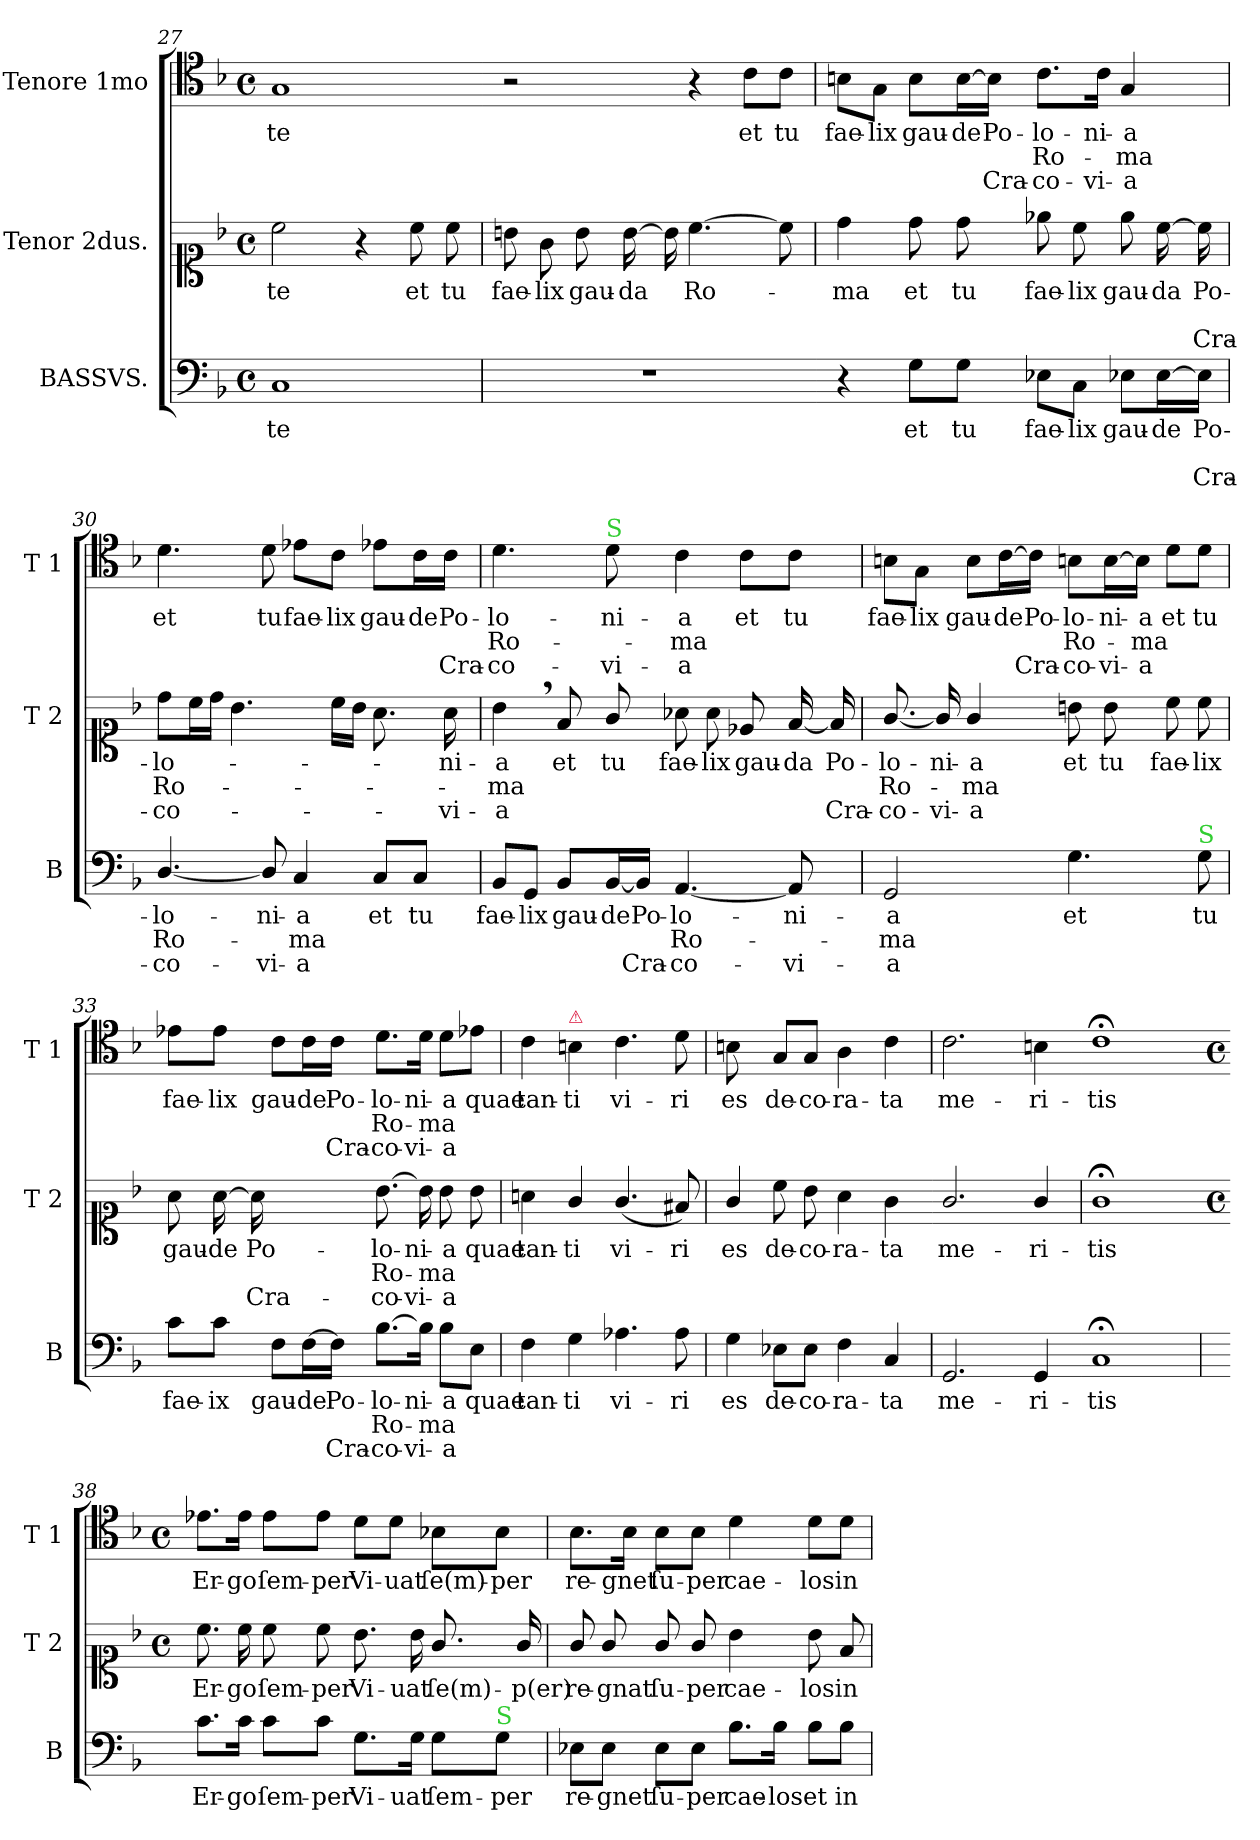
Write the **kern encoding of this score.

**kern	**text	**text	**text	**kern	**text	**text	**text	**kern	**text	**text	**text
*part3	*part3	*part3	*part3	*part2	*part2	*part2	*part2	*part1	*part1	*part1	*part1
*staff3	*staff3	*staff3	*staff3	*staff2	*staff2	*staff2	*staff2	*staff1	*staff1	*staff1	*staff1
*I"BASSVS.	*	*	*	*I"Tenor 2dus.	*	*	*	*I"Tenore 1mo	*	*	*
*I'B	*	*	*	*I'T 2	*	*	*	*I'T 1	*	*	*
*clefF4	*	*	*	*clefC1	*	*	*	*clefC4	*	*	*
*	*	*	*	*ITrd8c12	*	*	*	*	*	*	*
*k[b-]	*	*	*	*k[b-]	*	*	*	*k[b-]	*	*	*
*M4/4	*	*	*	*M4/4	*	*	*	*M4/4	*	*	*
*met(c)	*	*	*	*met(c)	*	*	*	*met(c)	*	*	*
=27	=27	=27	=27	=27	=27	=27	=27	=27	=27	=27	=27
1C/	-te	.	.	2c\	-te	.	.	1G/	-te	.	.
.	.	.	.	4r	.	.	.	.	.	.	.
.	.	.	.	8c\	et	.	.	.	.	.	.
.	.	.	.	8c\	tu	.	.	.	.	.	.
=28	=28-	=28-	=28-	=28	=28-	=28-	=28-	=28-	=28-	=28-	=28-
1r	.	.	.	8Bn\	fae-	.	.	2r	.	.	.
.	.	.	.	8G\	-lix	.	.	.	.	.	.
.	.	.	.	8B\	gau-	.	.	.	.	.	.
.	.	.	.	[16B\	-da	.	.	.	.	.	.
.	.	.	.	16B\]	.	.	.	.	.	.	.
.	.	.	.	[4.c\	Ro-	.	.	4r	.	.	.
.	.	.	.	.	.	.	.	8c\L	et	.	.
.	.	.	.	8c\]	.	.	.	8c\J	tu	.	.
=29-	=29	=29	=29	=29	=29	=29	=29	=29	=29	=29	=29
4r	.	.	.	4d\	-ma	.	.	8Bn\L	fae-	.	.
.	.	.	.	.	.	.	.	8G\J	-lix	.	.
8G\L	et	.	.	8d\	et	.	.	8B\L	gau-	.	.
8G\J	tu	.	.	8d\	tu	.	.	[16B\L	-de	.	.
.	.	.	.	.	.	.	.	16B\JJ]	Po-	.	Cra-
8E-X\L	fae-	.	.	8e-X\	fae-	.	.	8.c\L	-lo-	Ro-	-co-
8C\J	-lix	.	.	8c\	-lix	.	.	.	.	.	.
.	.	.	.	.	.	.	.	16c\Jk	-ni-	.	-vi-
8E-X\L	gau-	.	.	8e-\	gau-	.	.	4G/	-a	-ma	-a
[16E-\L	-de	.	.	[16c\	-da	.	.	.	.	.	.
16E-\JJ]	Po-	.	Cra-	16c\]	Po-	.	Cra-	.	.	.	.
=30	=30	=30	=30	=30	=30	=30	=30	=30	=30	=30	=30
!	!	!	!	!	!	!	!	!	!LO:LY:i	!	!
[4.D/	-lo-	Ro-	-co-	8d\L	-lo-	Ro-	-co-	4.d\	et	.	.
.	.	.	.	16c\L	.	.	.	.	.	.	.
.	.	.	.	16d\JJ	.	.	.	.	.	.	.
.	.	.	.	4.B-\	.	.	.	.	.	.	.
!	!	!	!	!	!	!	!	!	!LO:LY:i	!	!
8D/]	-ni-	.	-vi-	.	.	.	.	8d\	tu	.	.
!	!	!	!	!	!	!	!	!	!LO:LY:i	!	!
4C/	-a	-ma	-a	.	.	.	.	8e-X\L	fae-	.	.
!	!	!	!	!	!	!	!	!	!LO:LY:i	!	!
.	.	.	.	16c\LL	.	.	.	8c\J	-lix	.	.
.	.	.	.	16B-\JJ	.	.	.	.	.	.	.
!	!LO:LY:i	!	!	!	!	!	!	!	!LO:LY:i	!	!
8C/L	et	.	.	8.A\	.	.	.	8e-X\L	gau-	.	.
!	!LO:LY:i	!	!	!	!	!	!	!	!LO:LY:i	!	!
8C/J	tu	.	.	.	.	.	.	16c\L	-de	.	.
!	!	!	!	!	!	!	!	!	!LO:LY:i	!	!LO:LY:i
.	.	.	.	16A\	-ni-	.	-vi-	16c\JJ	Po-	.	Cra-
=31	=31	=31	=31	=31	=31	=31	=31	=31	=31	=31	=31
!	!LO:LY:i	!	!	!	!	!	!	!	!LO:LY:i	!LO:LY:i	!LO:LY:i
8BB-/L	fae-	.	.	4B-,<\	-a	-ma	-a	4.d\	-lo-	Ro-	-co-
!	!LO:LY:i	!	!	!	!	!	!	!	!	!	!
8GG/J	-lix	.	.	.	.	.	.	.	.	.	.
!	!LO:LY:i	!	!	!	!LO:LY:i	!	!	!	!	!	!
8BB-/L	gau-	.	.	8F/	et	.	.	.	.	.	.
!	!	!	!	!	!	!	!	!LO:TX:a:color=limegreen:t=S	!	!	!
!	!LO:LY:i	!	!	!	!LO:LY:i	!	!	!	!LO:LY:i	!	!LO:LY:i
[16BB-/L	-de	.	.	8G/	tu	.	.	8d\	-ni-	.	-vi-
!	!LO:LY:i	!	!LO:LY:i	!	!	!	!	!	!	!	!
16BB-/JJ]	Po-	.	Cra-	.	.	.	.	.	.	.	.
!	!LO:LY:i	!LO:LY:i	!LO:LY:i	!	!LO:LY:i	!	!	!	!LO:LY:i	!LO:LY:i	!LO:LY:i
[4.AA/	-lo-	Ro-	-co-	8A-X\	fae-	.	.	4c\	-a	-ma	-a
!	!	!	!	!	!LO:LY:i	!	!	!	!	!	!
.	.	.	.	8A-\	-lix	.	.	.	.	.	.
!	!	!	!	!	!LO:LY:i	!	!	!	!	!	!
.	.	.	.	8E-X/	gau-	.	.	8c\L	et	.	.
!	!LO:LY:i	!	!LO:LY:i	!	!LO:LY:i	!	!	!	!	!	!
8AA/]	-ni-	.	-vi-	[16F/	-da	.	.	8c\J	tu	.	.
!	!	!	!	!	!LO:LY:i	!	!LO:LY:i	!	!	!	!
.	.	.	.	16F/]	Po-	.	Cra-	.	.	.	.
=32	=32	=32	=32	=32	=32	=32	=32	=32	=32	=32	=32
!	!LO:LY:i	!LO:LY:i	!LO:LY:i	!	!LO:LY:i	!LO:LY:i	!LO:LY:i	!	!	!	!
2GG/	-a	-ma	-a	[8.G/	-lo-	Ro-	-co-	8Bn\L	fae-	.	.
.	.	.	.	.	.	.	.	8G\J	-lix	.	.
!	!	!	!	!	!LO:LY:i	!	!LO:LY:i	!	!	!	!
.	.	.	.	16G/]	ni-	.	-vi-	.	.	.	.
!	!	!	!	!	!LO:LY:i	!LO:LY:i	!LO:LY:i	!	!	!	!
.	.	.	.	4G/	-a	-ma	-a	8B\L	gau-	.	.
.	.	.	.	.	.	.	.	[16c\L	-de	.	.
.	.	.	.	.	.	.	.	16c\JJ]	Po-	.	Cra-
4.G\	et	.	.	8Bn\	et	.	.	8Bn\L	-lo-	Ro-	-co-
.	.	.	.	8B\	tu	.	.	[16B\L	-ni-	.	-vi-
.	.	.	.	.	.	.	.	16B\JJ]	-a	-ma	-a
!	!	!	!	!	!	!	!	!	!LO:LY:i	!	!
.	.	.	.	8c\	fae-	.	.	8d\L	et	.	.
!LO:TX:a:color=limegreen:t=S	!	!	!	!	!	!	!	!	!	!	!
!	!	!	!	!	!	!	!	!	!LO:LY:i	!	!
8G\	tu	.	.	8c\	-lix	.	.	8d\J	tu	.	.
=33	=33	=33	=33	=33	=33	=33	=33	=33	=33	=33	=33
!	!	!	!	!	!	!	!	!	!LO:LY:i	!	!
8c\L	fae-	.	.	8A\	gau-	.	.	8e-X\L	fae-	.	.
!	!	!	!	!	!	!	!	!	!LO:LY:i	!	!
8c\J	-ix	.	.	[16A\	-de	.	.	8e-\J	-lix	.	.
.	.	.	.	16A\]	Po-	.	Cra-	.	.	.	.
!	!	!	!	!	!	!	!	!	!LO:LY:i	!	!
8F\L	gau-	.	.	4ryy	.	.	.	8c\L	gau-	.	.
!	!	!	!	!	!	!	!	!	!LO:LY:i	!	!
[16F\L	-de	.	.	.	.	.	.	16c\L	-de	.	.
!	!	!	!	!	!	!	!	!	!LO:LY:i	!	!LO:LY:i
16F\JJ]	Po-	.	Cra-	.	.	.	.	16c\JJ	Po-	.	Cra-
!	!	!	!	!	!	!	!	!	!LO:LY:i	!LO:LY:i	!LO:LY:i
[8.B-\L	-lo-	Ro-	-co-	[8.B-\	-lo-	Ro-	-co-	8.d\L	-lo-	Ro-	-co-
!	!	!	!	!	!	!	!	!	!LO:LY:i	!	!LO:LY:i
16B-\Jk]	-ni-	.	-vi-	16B-\]	-ni-	.	-vi-	16d\Jk	-ni-	.	-vi-
!	!	!	!	!	!	!	!	!	!LO:LY:i	!LO:LY:i	!LO:LY:i
8B-\L	-a	-ma	-a	8B-\	-a	-ma	-a	8d\L	-a	-ma	-a
8E\J	quae	.	.	8B-\	quae	.	.	8e-X\J	quae	.	.
=34	=34	=34	=34	=34	=34	=34	=34	=34	=34	=34	=34
4F\	tan-	.	.	4An\	tan-	.	.	4c\	tan-	.	.
!	!	!	!	!	!	!	!	!LO:TX:a:color=crimson:t=⚠	!	!	!
4G\	-ti	.	.	4G/	-ti	.	.	4Bn\	-ti	.	.
4.A-X\	vi-	.	.	(4.G/	vi-	.	.	4.c\	vi-	.	.
8A-\	-ri	.	.	8F#X/)	-ri	.	.	8d\	-ri	.	.
=35	=35	=35	=35	=35	=35	=35	=35	=35	=35	=35	=35
!	!	!	!	!	!	!	!	!LO:N:vis=8	!	!	!
4G\	es	.	.	4G/	es	.	.	4Bn\	es	.	.
8E-X\L	de-	.	.	8c\	de-	.	.	8G/L	de-	.	.
8E-\J	-co-	.	.	8B-\	-co-	.	.	8G/J	-co-	.	.
4F\	-ra-	.	.	4A\	-ra-	.	.	4A\	-ra-	.	.
4C/	-ta	.	.	4G\	-ta	.	.	4c\	-ta	.	.
=36	=36	=36	=36	=36-	=36	=36	=36	=36	=36	=36	=36
2.GG/	me-	.	.	2.G/	me-	.	.	2.c\	me-	.	.
4GG/	-ri-	.	.	4G/	-ri-	.	.	4Bn\	-ri-	.	.
=37-	=37-	=37-	=37-	=37	=37-	=37-	=37-	=37-	=37-	=37-	=37-
1C;/	-tis	.	.	1G;/	-tis	.	.	1c;\	-tis	.	.
=38	=38-	=38-	=38-	=38-	=38-	=38-	=38-	=38-	=38-	=38-	=38-
*	*	*	*	*M4/4	*	*	*	*M4/4	*	*	*
*	*	*	*	*met(c)	*	*	*	*met(c)	*	*	*
8.c\L	Er-	.	.	8.c\	Er-	.	.	8.e-X\L	Er-	.	.
16c\Jk	-go	.	.	16c\	-go	.	.	16e-\Jk	-go	.	.
8c\L	ſem-	.	.	8c\	ſem-	.	.	8e-\L	ſem-	.	.
8c\J	-per	.	.	8c\	-per	.	.	8e-\J	-per	.	.
8.G\L	Vi-	.	.	8.B-\	Vi-	.	.	8d\L	Vi-	.	.
.	.	.	.	.	.	.	.	8d\J	-uat	.	.
16G\Jk	-uat	.	.	16B-\	-uat	.	.	.	.	.	.
8G\L	ſem-	.	.	8.G/	ſe(m)-	.	.	8B-X\L	ſe(m)-	.	.
!LO:TX:a:color=limegreen:t=S	!	!	!	!	!	!	!	!	!	!	!
8G\J	-per	.	.	.	.	.	.	8B-\J	-per	.	.
.	.	.	.	16G/	-p(er)	.	.	.	.	.	.
=39	=39	=39	=39	=39	=39	=39	=39	=39	=39	=39	=39
8E-X\L	re-	.	.	8G/	re-	.	.	8.B-\L	re-	.	.
8E-\J	-gnet	.	.	8G/	-gnat	.	.	.	.	.	.
.	.	.	.	.	.	.	.	16B-\Jk	-gnet	.	.
8E-\L	ſu-	.	.	8G/	ſu-	.	.	8B-\L	ſu-	.	.
8E-\J	-per	.	.	8G/	-per	.	.	8B-\J	-per	.	.
8.B-\L	cae-	.	.	4B-\	cae-	.	.	4d\	cae-	.	.
16B-\Jk	-los	.	.	.	.	.	.	.	.	.	.
8B-\L	et	.	.	8B-\	-los	.	.	8d\L	-los	.	.
8B-\J	in	.	.	8F/	in	.	.	8d\J	in	.	.
=	=	=	=	=	=	=	=	=	=	=	=
*-	*-	*-	*-	*-	*-	*-	*-	*-	*-	*-	*-
